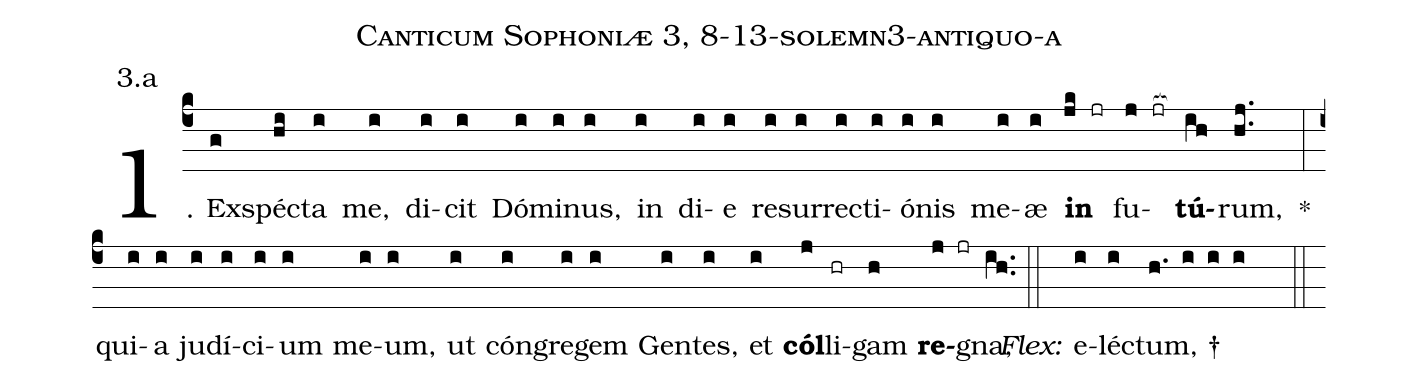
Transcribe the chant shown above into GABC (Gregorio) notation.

name: Canticum Sophoniæ 3, 8-13-solemn3-antiquo-a;
annotation: 3.a;
%%
(c4)1. Ex(g)spéc(hi)ta(i) me,(i) di(i)cit(i) Dó(i)mi(i)nus,(i) in(i) di(i)e(i) re(i)sur(i)rec(i)ti(i)ó(i)nis(i) me(i)æ(i) <b>in</b>(jk jr) fu(j jr[ocb:1{])<b>tú</b>(ih[ocb:0}])rum,(hj..) *(:) qui(i)a(i) ju(i)dí(i)ci(i)um(i) me(i)um,(i) ut(i) cón(i)gre(i)gem(i) Gen(i)tes,(i) et(i) <b>cól</b>(j)li(hr)gam(h) <b>re</b>(j jr)gna,(ih..) (::)
<i>Flex:</i>()  e(i)léc(i)tum, †(h. i i i  ::)
